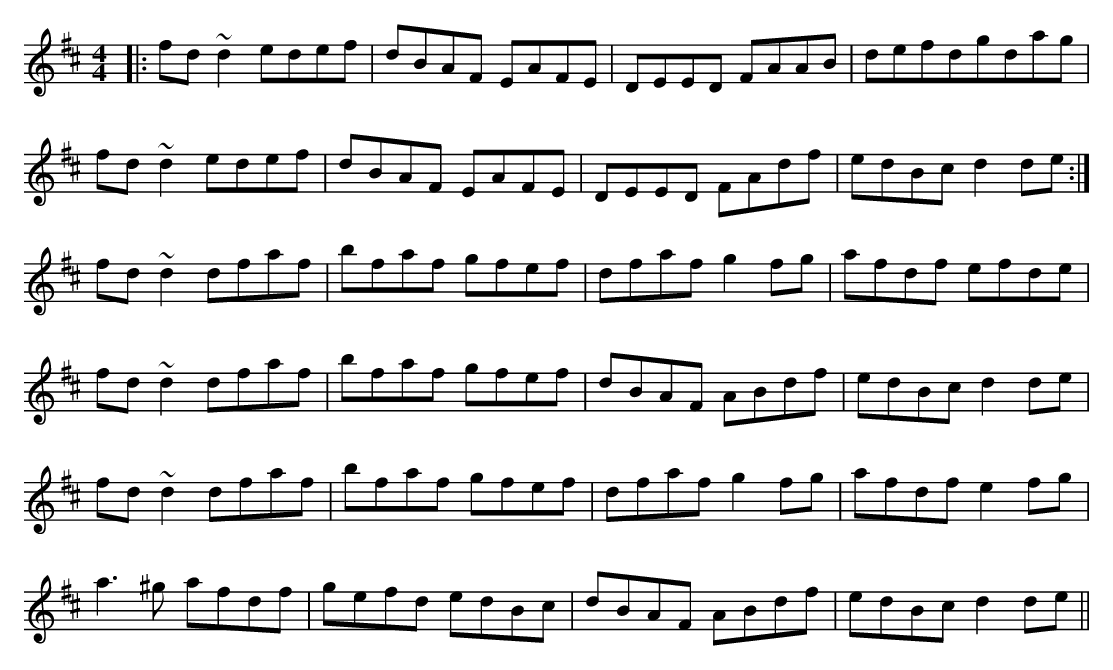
X:1
M:4/4
K:D
|:fd ~d2 edef|dBAF EAFE|DEED FAAB|defdgdag|
fd ~d2 edef|dBAF EAFE|DEED FAdf|edBc d2 de:|
fd~d2 dfaf|bfaf gfef|dfaf g2 fg|afdf efde|
fd~d2 dfaf|bfaf gfef|dBAF ABdf|edBc d2 de|
fd~d2 dfaf|bfaf gfef|dfaf g2 fg|afdf e2fg|
a3^g afdf|gefd edBc|dBAF ABdf|edBc d2 de||
